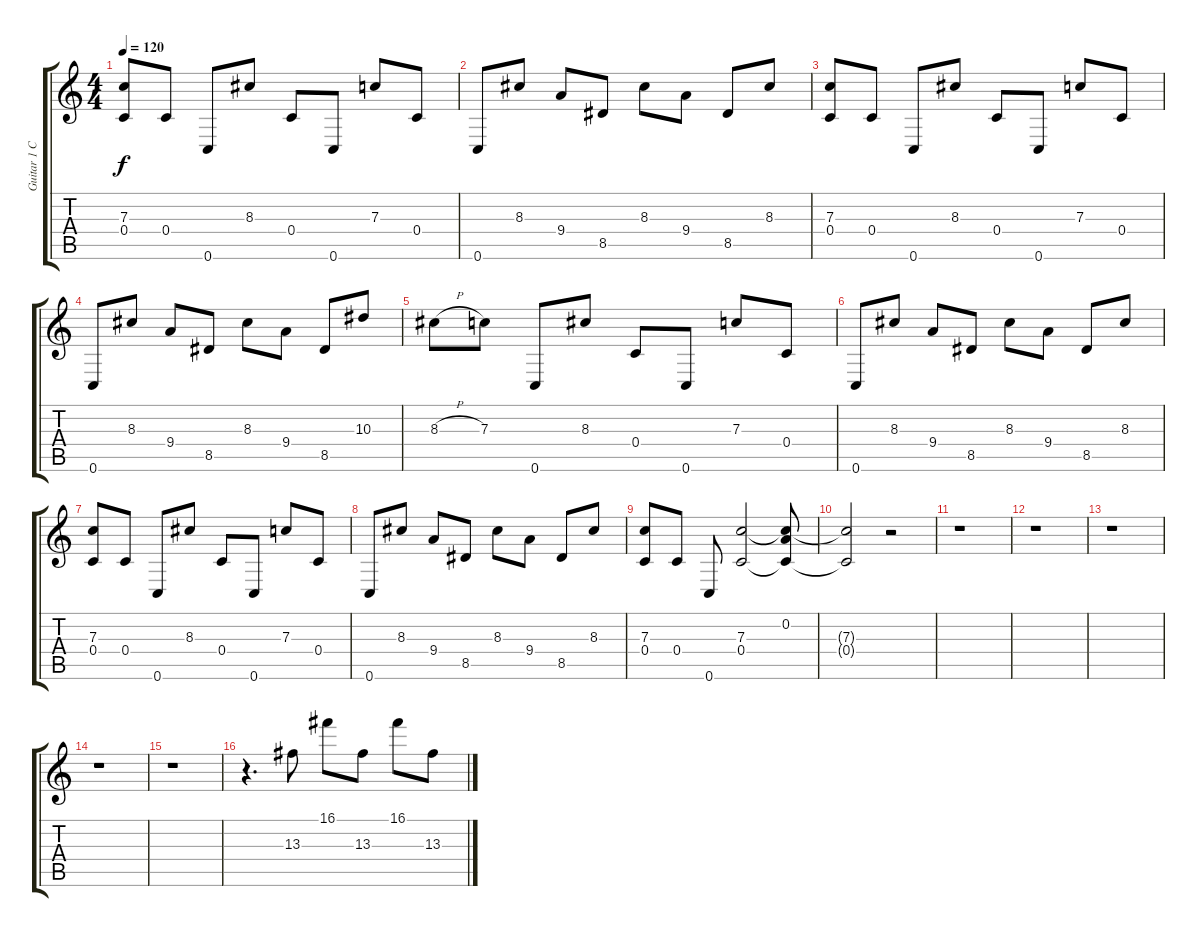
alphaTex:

\track ("Guitar 1 Clean" "Guitar 1 C") {instrument electricguitarclean}
\staff {score tabs}
\tuning (D4 A3 F3 C3 G2 C2) {hide}
\ts (4 4)
\tempo 120
\clef g2
\ks c
(7.3 0.4).8{dy f} 0.4.8 0.6.8 8.3.8 0.4.8 0.6.8 7.3.8 0.4.8 |
0.6.8 8.3.8 9.4.8 8.5.8 8.3.8 9.4.8 8.5.8 8.3.8 |
(7.3 0.4).8 0.4.8 0.6.8 8.3.8 0.4.8 0.6.8 7.3.8 0.4.8 |
0.6.8 8.3.8 9.4.8 8.5.8 8.3.8 9.4.8 8.5.8 10.3.8 |
8.3{h}.8 7.3.8 0.6.8 8.3.8 0.4.8 0.6.8 7.3.8 0.4.8 |
0.6.8 8.3.8 9.4.8 8.5.8 8.3.8 9.4.8 8.5.8 8.3.8 |
(7.3 0.4).8 0.4.8 0.6.8 8.3.8 0.4.8 0.6.8 7.3.8 0.4.8 |
0.6.8 8.3.8 9.4.8 8.5.8 8.3.8 9.4.8 8.5.8 8.3.8 |
(7.3 0.4).8 0.4.8 0.6.8 (7.3 0.4).2 (0.2 7.3{t} 0.4{t}).8 |
(7.3{t} 0.4{t}).2 r.2 |
r.1 |
r.1 |
r.1 |
r.1 |
r.1 |
r.4{d} 13.3.8 16.1.8 13.3.8 16.1.8 13.3.8
